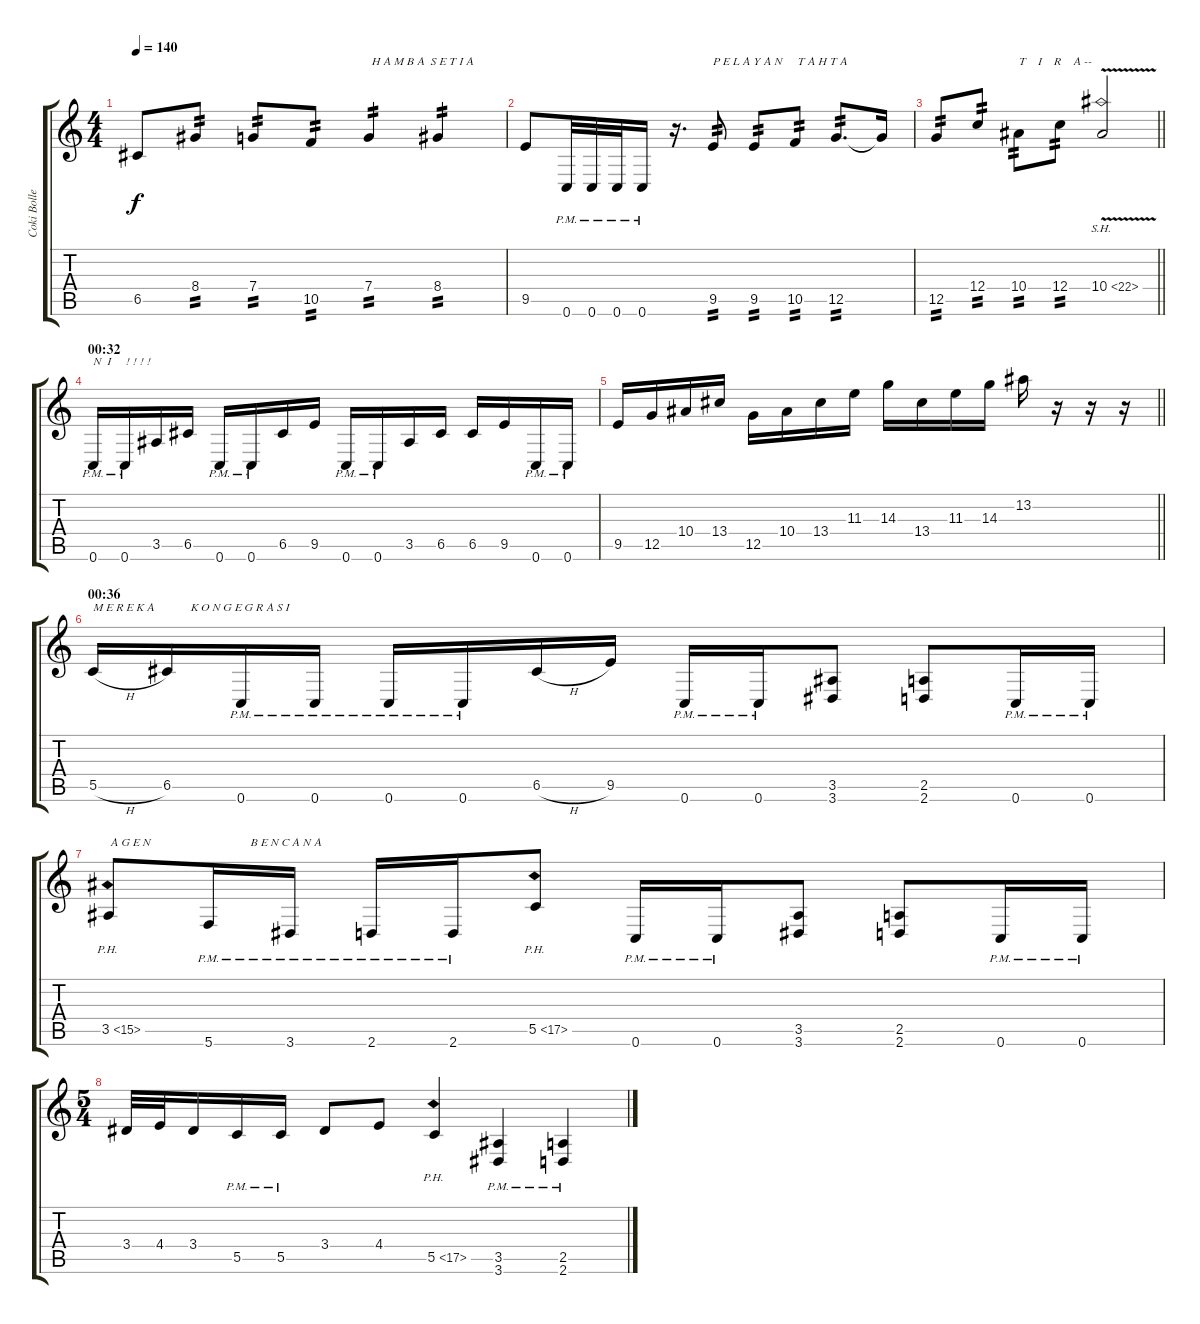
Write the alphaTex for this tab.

\track ("Coki Bollemeyer" "Coki Bolle") {instrument distortionguitar}
\staff {score tabs}
\tuning (D4 A3 F3 C3 G2 C2) {hide}
\ts (4 4)
\tempo 140
\clef g2
\ks c
6.5{t}.8{dy f} 8.4.8{tp 2} 7.4.8{tp 2} 10.5.8{tp 2} 7.4.4{txt " H A M B A  S E T I A" tp 2} 8.4.4{tp 2} |
9.5.8 0.6{pm}.32 0.6{pm}.32 0.6{pm}.32 0.6{pm}.16 r.16{d} 9.5.8{txt "P E L A Y A N     T A H T A " tp 2} 9.5.8{tp 2} 10.5.8{tp 2} 12.5.8{d tp 2} 12.5{t}.16 |
\barLineRight lightlight
12.5.8{tp 2} 12.4.8{tp 2} 10.4.8{txt "T    I    R    A --" tp 2} 12.4.8{tp 2} 10.4{sh 12 v}.2 |
\section ("" "00:32")
0.6{pm}.16{txt "N  I     ! ! ! !"} 0.6{pm}.16 3.5.16 6.5.16 0.6{pm}.16 0.6{pm}.16 6.5.16 9.5.16 0.6{pm}.16 0.6{pm}.16 3.5.16 6.5.16 6.5.16 9.5.16 0.6{pm}.16 0.6{pm}.16 |
\barLineRight lightlight
9.5.16 12.5.16 10.4.16 13.4.16 12.5.16 10.4.16 13.4.16 11.3.16 14.3.16 13.4.16 11.3.16 14.3.16 13.2.16 r.16 r.16 r.16 |
\section ("" "00:36")
5.5{h}.16{txt "M E R E K A            K O N G E G R A S I"} 6.5.16 0.6{pm}.16 0.6{pm}.16 0.6{pm}.16 0.6{pm}.16 6.5{h}.16 9.5.16 0.6{pm}.16 0.6{pm}.16 (3.5 3.6).8 (2.5 2.6).8 0.6{pm}.16 0.6{pm}.16 |
3.5{ph 12}.8{txt " A G E N"} 5.6{pm}.16{txt "              B E N C A N A"} 3.6{pm}.16 2.6{pm}.16 2.6{pm}.16 5.5{ph 12}.8 0.6{pm}.16 0.6{pm}.16 (3.5 3.6).8 (2.5 2.6).8 0.6{pm}.16 0.6{pm}.16 |
\ts (5 4)
3.4.32 4.4.32 3.4.16 5.5{pm}.16 5.5{pm}.16 3.4.8 4.4.8 5.5{ph 12}.4{instrument guitarharmonics} (3.5{pm} 3.6{pm}).4{instrument distortionguitar} (2.5{pm} 2.6{pm}).4
